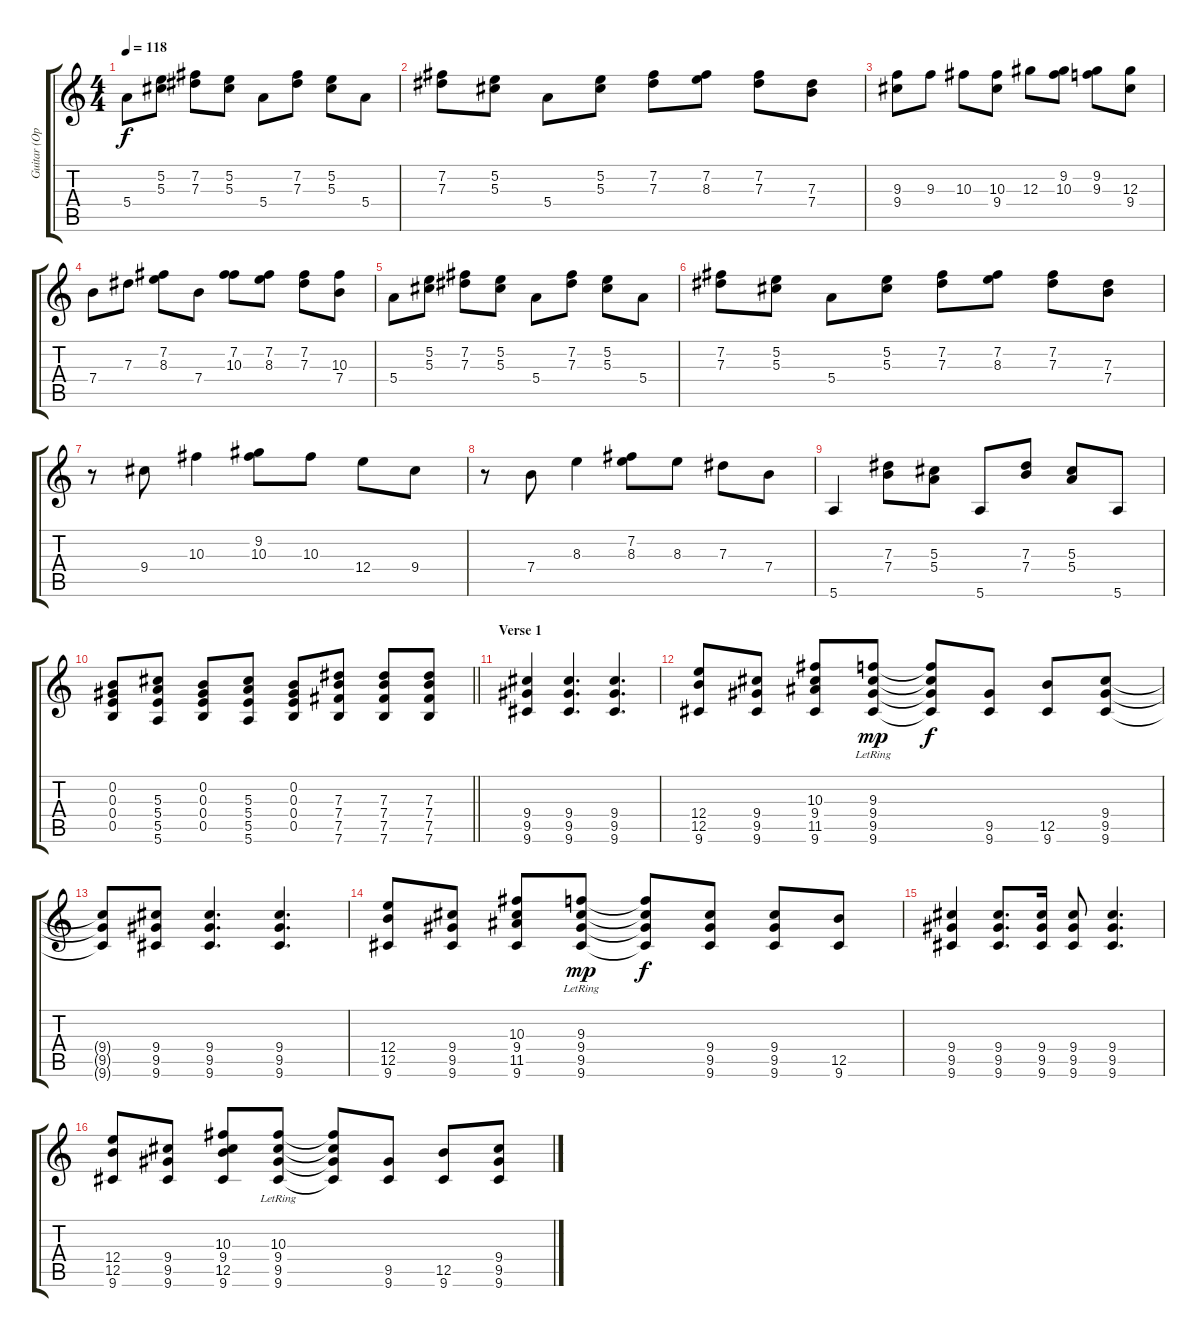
\track ("Guitar (Open-E)" "Guitar (Op") {instrument electricguitarclean}
\staff {score tabs}
\tuning (E4 B3 Ab3 E3 B2 E2) {hide}
\ts (4 4)
\tempo 118
\clef g2
\ks c
5.4.8{dy f} (5.2 5.3).8 (7.2 7.3).8 (5.2 5.3).8 5.4.8 (7.2 7.3).8 (5.2 5.3).8 5.4.8 |
(7.2 7.3).8 (5.2 5.3).8 5.4.8 (5.2 5.3).8 (7.2 7.3).8 (7.2 8.3).8 (7.2 7.3).8 (7.3 7.4).8 |
(9.3 9.4).8 9.3.8 10.3.8 (10.3 9.4).8 12.3.8 (9.2 10.3).8 (9.2 9.3).8 (12.3 9.4).8 |
7.4.8 7.3.8 (7.2 8.3).8 7.4.8 (7.2 10.3).8 (7.2 8.3).8 (7.2 7.3).8 (10.3 7.4).8 |
5.4.8 (5.2 5.3).8 (7.2 7.3).8 (5.2 5.3).8 5.4.8 (7.2 7.3).8 (5.2 5.3).8 5.4.8 |
(7.2 7.3).8 (5.2 5.3).8 5.4.8 (5.2 5.3).8 (7.2 7.3).8 (7.2 8.3).8 (7.2 7.3).8 (7.3 7.4).8 |
r.8 9.4.8 10.3.4 (9.2 10.3).8 10.3.8 12.4.8 9.4.8 |
r.8 7.4.8 8.3.4 (7.2 8.3).8 8.3.8 7.3.8 7.4.8 |
5.6.4 (7.3 7.4).8 (5.3 5.4).8 5.6.8 (7.3 7.4).8 (5.3 5.4).8 5.6.8 |
\barLineRight lightlight
(0.2 0.3 0.4 0.5).8 (5.3 5.4 5.5 5.6).8 (0.2 0.3 0.4 0.5).8 (5.3 5.4 5.5 5.6).8 (0.2 0.3 0.4 0.5).8 (7.3 7.4 7.5 7.6).8 (7.3 7.4 7.5 7.6).8 (7.3 7.4 7.5 7.6).8 |
\section ("" "Verse 1")
(9.4 9.5 9.6).4 (9.4 9.5 9.6).4{d} (9.4 9.5 9.6).4{d} |
(12.4 12.5 9.6).8 (9.4 9.5 9.6).8 (10.3 9.4 11.5 9.6).8 (9.3{lr} 9.4 9.5 9.6).8{dy mp} (9.3{t} 9.4{t} 9.5{t} 9.6{t}).8{dy f} (9.5 9.6).8 (12.5 9.6).8 (9.4 9.5 9.6).8 |
(9.4{t} 9.5{t} 9.6{t}).8 (9.4 9.5 9.6).8 (9.4 9.5 9.6).4{d} (9.4 9.5 9.6).4{d} |
(12.4 12.5 9.6).8 (9.4 9.5 9.6).8 (10.3 9.4 11.5 9.6).8 (9.3{lr} 9.4 9.5 9.6).8{dy mp} (9.3{t} 9.4{t} 9.5{t} 9.6{t}).8{dy f} (9.4 9.5 9.6).8 (9.4 9.5 9.6).8 (12.5 9.6).8 |
(9.4 9.5 9.6).4 (9.4 9.5 9.6).8{d} (9.4 9.5 9.6).16 (9.4 9.5 9.6).8 (9.4 9.5 9.6).4{d} |
(12.4 12.5 9.6).8 (9.4 9.5 9.6).8 (10.3 9.4 12.5 9.6).8 (10.3{lr} 9.4 9.5 9.6).8 (10.3{t} 9.4{t} 9.5{t} 9.6{t}).8 (9.5 9.6).8 (12.5 9.6).8 (9.4 9.5 9.6).8
